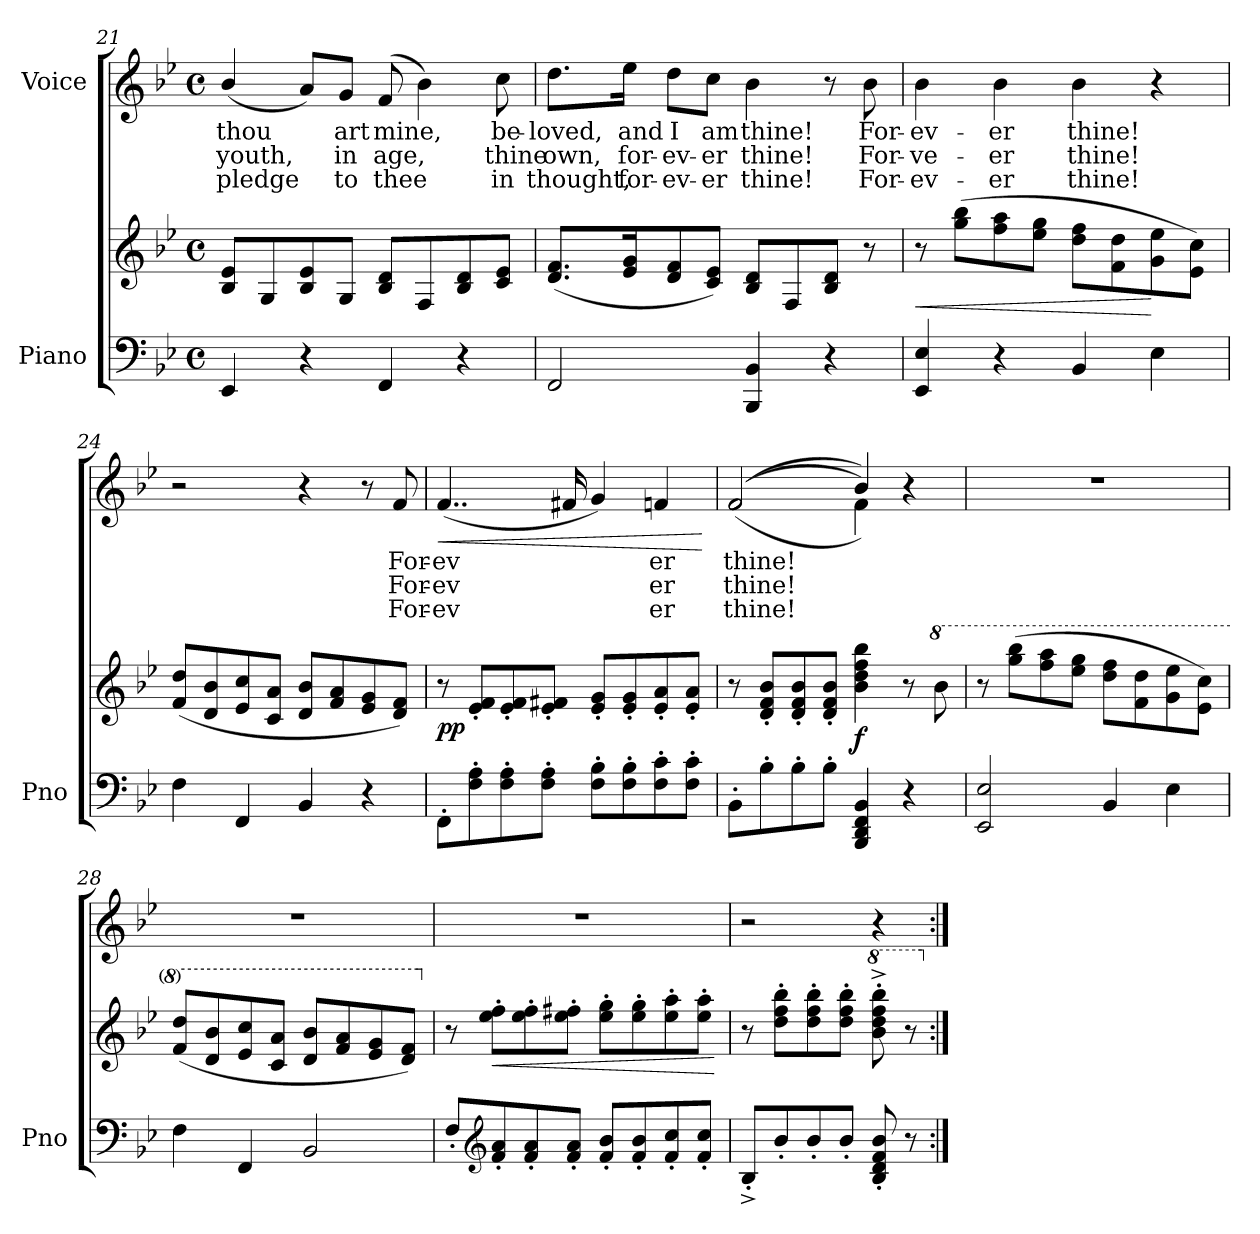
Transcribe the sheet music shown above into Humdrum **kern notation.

**kern	**kern	**dynam	**kern	**text	**text	**text	**dynam
*part2	*part2	*part2	*part1	*part1	*part1	*part1	*part1
*staff3	*staff2	*staff2/3	*staff1	*staff1	*staff1	*staff1	*staff1
*I"Piano	*	*	*I"Voice	*	*	*	*
*I'Pno	*	*	*	*	*	*	*
*clefF4	*clefG2	*	*clefG2	*	*	*	*
*k[b-e-]	*k[b-e-]	*	*k[b-e-]	*	*	*	*
*M4/4	*M4/4	*	*M4/4	*	*	*	*
*met(c)	*met(c)	*	*met(c)	*	*	*	*
=21	=21	=21	=21	=21	=21	=21	=21
4EE-/	8B-/ 8e-/L	.	(4b-/	thou	youth,	pledge	.
.	8G/	.	.	.	.	.	.
4r	8B-/ 8e-/	.	8a/L)	.	.	.	.
.	8G/J	.	8g/J	art	in	to	.
4FF/	8B-/ 8d/L	.	(8f/	mine,	age,	thee	.
.	8F/	.	4b-\)	.	.	.	.
4r	8B-/ 8d/	.	.	.	.	.	.
.	8c/ 8e-/J	.	8cc\	be-	thine	in	.
=22	=22	=22	=22	=22	=22	=22	=22
2FF/	(8.d/ 8.f/L	.	8.dd\L	-loved,	own,	thought,	.
.	16e-/ 16g/K	.	16ee-\Jk	and	for-	for-	.
.	8d/ 8f/	.	8dd\L	I	-ev-	-ev-	.
.	8c/ 8e-/J)	.	8cc\J	am	-er	-er	.
4BBB-/ 4BB-/	8B-/ 8d/L	.	4b-\	thine!	thine!	thine!	.
.	8F/	.	.	.	.	.	.
4r	8B-/ 8d/J	.	8r	.	.	.	.
.	8r	.	8b-\	For-	For-	For-	.
=23	=23	=23	=23	=23	=23	=23	=23
!	!	!LO:HP:b	!	!	!	!	!
4EE-/ 4E-/	8r	<	4b-\	-ev-	-ve-	-ev-	.
.	(8gg\ 8bb-\L	.	.	.	.	.	.
4r	8ff\ 8aa\	.	4b-\	-er	-er	-er	.
.	8ee-\ 8gg\J	.	.	.	.	.	.
4BB-/	8dd\ 8ff\L	.	4b-\	thine!	thine!	thine!	.
.	8f\ 8dd\	.	.	.	.	.	.
4E-\	8g\ 8ee-\	[	4r	.	.	.	.
.	8e-\ 8cc\J)	.	.	.	.	.	.
=24	=24	=24	=24	=24	=24	=24	=24
4F\	(8f/ 8dd/L	.	2r	.	.	.	.
.	8d/ 8b-/	.	.	.	.	.	.
4FF/	8e-/ 8cc/	.	.	.	.	.	.
.	8c/ 8a/J	.	.	.	.	.	.
4BB-/	8d/ 8b-/L	.	4r	.	.	.	.
.	8f/ 8a/	.	.	.	.	.	.
4r	8e-/ 8g/	.	8r	.	.	.	.
.	8d/ 8f/J)	.	8f/	For-	For-	For-	.
=25	=25	=25	=25	=25	=25	=25	=25
!	!	!LO:DY:b	!	!	!	!	!LO:HP:b
8FF'\L	8r	pp	(4..f/	-ev	-ev	-ev	<
8F\' 8A\'	8e-/' 8f/'L	.	.	.	.	.	.
8F\' 8A\'	8e-/' 8f/'	.	.	.	.	.	.
8F\' 8A\'J	8e-/' 8f#X/'J	.	.	.	.	.	.
.	.	.	16f#X/	.	.	.	.
8F\' 8B-\'L	8e-/' 8g/'L	.	4g/)	.	.	.	.
8F\' 8B-\'	8e-/' 8g/'	.	.	.	.	.	.
8F\' 8c\'	8e-/' 8a/'	.	4fn/	er	er	er	.
8F\' 8c\'J	8e-/' 8a/'J	.	.	.	.	.	.
.	.	.	.	.	.	.	[
=26	=26	=26	=26	=26	=26	=26	=26
*	*	*	*^	*	*	*	*
8BB-'\L	8r	.	((>2f/	(<2f/	thine!	thine!	thine!	.
8B-'\	8d/' 8f/' 8b-/'L	.	.	.	.	.	.	.
8B-'\	8d/' 8f/' 8b-/'	.	.	.	.	.	.	.
8B-'\J	8d/' 8f/' 8b-/'J	.	.	.	.	.	.	.
!	!	!LO:DY:b	!	!	!	!	!	!
4BBB-/ 4DD/ 4FF/ 4BB-/	4b-\ 4dd\ 4ff\ 4bb-\	f	4b-/))	4f\)	.	.	.	.
4r	8r	.	4r	4ryy	.	.	.	.
*	*8va	*	*	*	*	*	*	*
.	8bb-\	.	.	.	.	.	.	.
*	*	*	*v	*v	*	*	*	*
=27	=27	=27	=27	=27	=27	=27	=27
2EE-/ 2E-/	8r	.	1r	.	.	.	.
.	(8ggg\ 8bbb-\L	.	.	.	.	.	.
.	8fff\ 8aaa\	.	.	.	.	.	.
.	8eee-\ 8ggg\J	.	.	.	.	.	.
4BB-/	8ddd\ 8fff\L	.	.	.	.	.	.
.	8ff\ 8ddd\	.	.	.	.	.	.
4E-\	8gg\ 8eee-\	.	.	.	.	.	.
.	8ee-\ 8ccc\J)	.	.	.	.	.	.
=28	=28	=28	=28	=28	=28	=28	=28
4F\	(8ff/ 8ddd/L	.	1r	.	.	.	.
.	8dd/ 8bb-/	.	.	.	.	.	.
4FF/	8ee-/ 8ccc/	.	.	.	.	.	.
.	8cc/ 8aa/J	.	.	.	.	.	.
2BB-/	8dd/ 8bb-/L	.	.	.	.	.	.
.	8ff/ 8aa/	.	.	.	.	.	.
.	8ee-/ 8gg/	.	.	.	.	.	.
.	8dd/ 8ff/J)	.	.	.	.	.	.
=29	=29	=29	=29	=29	=29	=29	=29
*	*X8va	*	*	*	*	*	*
8F'/L	8r	.	1r	.	.	.	.
*clefG2	*	*	*	*	*	*	*
!	!	!LO:HP:b	!	!	!	!	!
8f/' 8a/'	8ee-\' 8ff\'L	<	.	.	.	.	.
8f/' 8a/'	8ee-\' 8ff\'	.	.	.	.	.	.
8f/' 8a/'J	8ee-\' 8ff#X\'J	.	.	.	.	.	.
8f/' 8b-/'L	8ee-\' 8gg\'L	.	.	.	.	.	.
8f/' 8b-/'	8ee-\' 8gg\'	.	.	.	.	.	.
8f/' 8cc/'	8ee-\' 8aa\'	.	.	.	.	.	.
8f/' 8cc/'J	8ee-\' 8aa\'J	.	.	.	.	.	.
.	.	[	.	.	.	.	.
=30	=30	=30	=30	=30	=30	=30	=30
8B-'^/L	8r	.	2r	.	.	.	.
8b-'/	8dd\' 8ff\' 8bb-\'L	.	.	.	.	.	.
8b-'/	8dd\' 8ff\' 8bb-\'	.	.	.	.	.	.
8b-'/J	8dd\' 8ff\' 8bb-\'J	.	.	.	.	.	.
*	*8va	*	*	*	*	*	*
8B-/' 8d/' 8f/' 8b-/'	8bb-\'^< 8ddd\'^< 8fff\'^< 8bbb-\'^<	.	4r	.	.	.	.
8r	8r	.	.	.	.	.	.
*	*X8va	*	*	*	*	*	*
=:|!	=:|!	=:|!	=:|!	=:|!	=:|!	=:|!	=:|!
*-	*-	*-	*-	*-	*-	*-	*-
